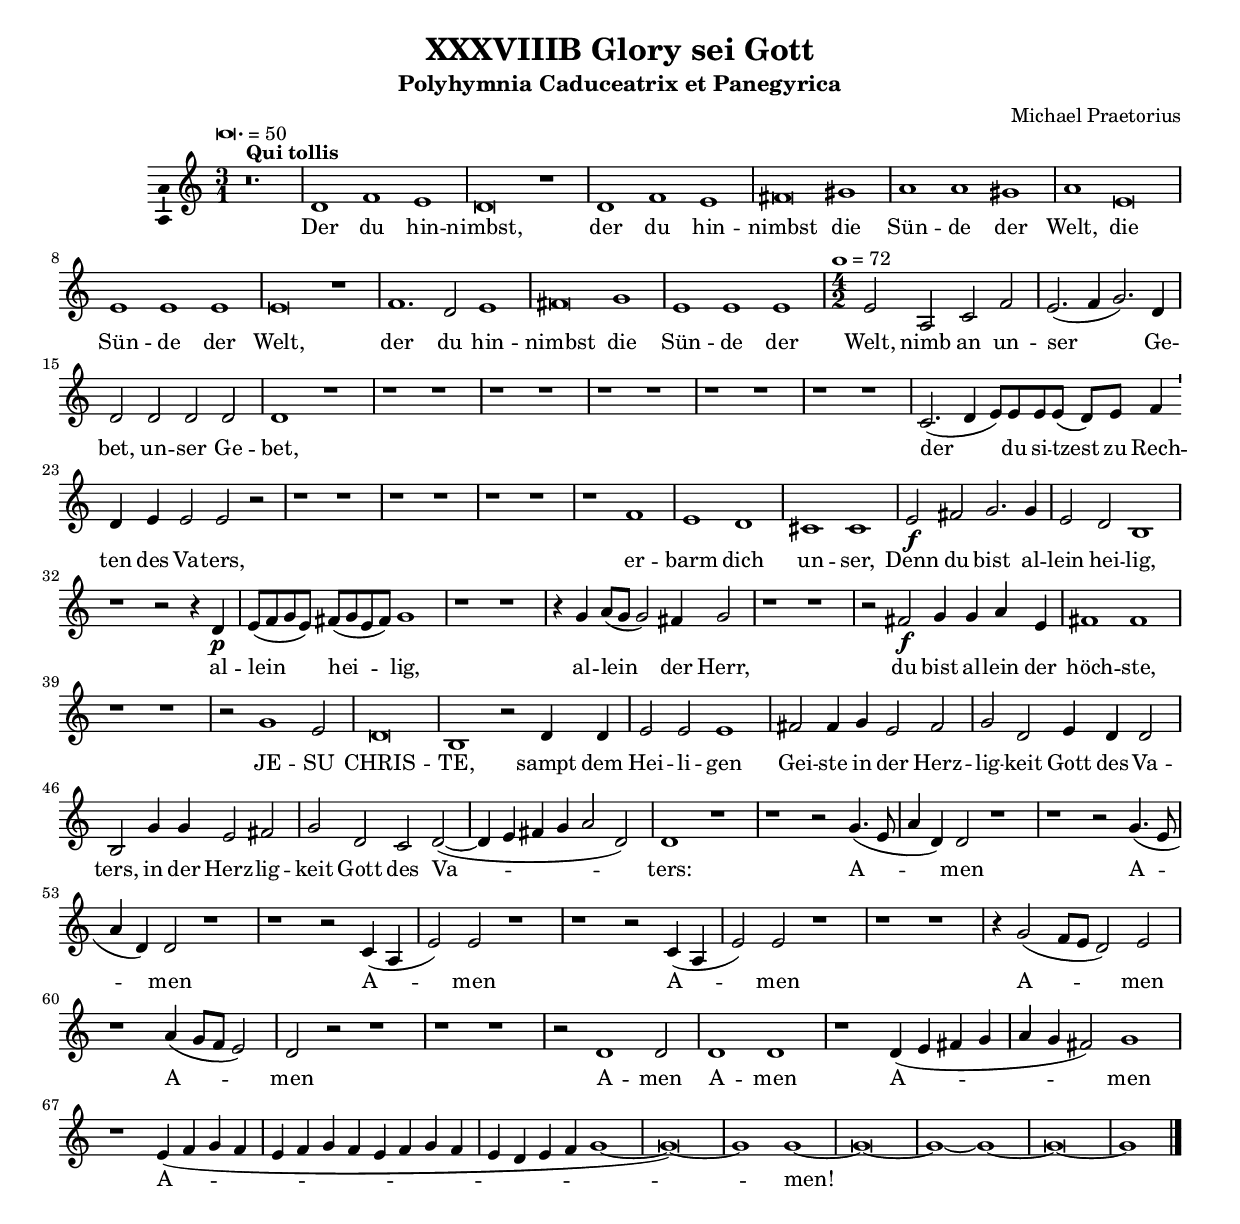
\include "../../../global-settings.ly"
\new Staff <<
  \new Voice = "alto 2" <<
    \global
{
  \clef "treble"
  % pg 3 ln 3
  r\breve.^\markup {\bold {"Qui tollis"}} d'1 f' e' d'\breve r1 d'1 f' e' fis'\breve gis'1 a' a' gis' a' e'\breve e'1 e' e' e'\breve r1
  f'1. d'2 e'1 fis'\breve g'1 e' e' e' \duple e'2 a c' f' e'2.( f'4 g'2.) d'4 d'2 d' d' d' d'1 r1 r r r r r r r r r r c'2.( d'4
  e'8) e' e' e'( d') e' f'4 \i d' e' e'2 e' r2 r1 r r r r r r f'1 e' d' cis' cis' \l e'2\f fis' g'2. g'4 e'2 d' b1
  r1 r2 r4 d'4\p e'8( f' g' e') fis'( g' e' fis') g'1 r1 r r4 g'4 a'8( g' g'2) fis'4 g'2 r1 r r2 fis'2\f g'4 g' a' e' fis'1 fis'
  r1 r r2 g'1 e'2 d'\breve b1 r2 d'4 d' e'2 e' e'1 fis'2 fis'4 g' e'2 fis' g' d' e'4 d' d'2 b g'4 g' e'2 fis'
  g' d' c' d'2.( e'4 fis' g' a'2 d') d'1 r1 r r2 g'4.( e'8 a'4 d') d'2 r1 r r2 g'4.( e'8 a'4 d') d'2 r1 r r2 c'4( a e'2) e' r1
  r1 r2 c'4( a e'2) e' r1 r r r4 g'2( f'8 e' d'2) e' r1 a'4( g'8 f' e'2) d' r2 r1 r r r2 d'1 d'2 d'1 d' r1 d'4( e' fis' g' a' g' fis'2) g'1 r1
  e'4( f' g' f' e' f' g' f' e' f' g' f' e' d' e' f' g'1~ g'\breve.) g'\longa~ g' \bar "|."
}
>>
\new Lyrics \lyricsto "alto 2" {
 Der du hin -- nimbst, der du hin -- nimbst die Sün -- de der Welt, die Sün -- de der Welt,
 der du hin -- nimbst die Sün -- de der Welt, nimb an un -- ser Ge -- bet, un -- ser Ge -- bet, der
 du si -- tzest zu Rech -- ten des Va -- ters, er -- barm dich un -- ser, Denn du bist al -- lein hei -- lig,
 al -- lein hei -- lig, al -- lein der Herr, du bist al -- lein  der höch -- ste,
 JE -- SU CHRIS -- TE, sampt dem Hei -- li -- gen Gei -- ste in der Herz -- lig -- keit Gott des Va -- ters, in der Herz -- lig --
 keit Gott des Va -- ters: A -- men A -- men A -- men
 A -- men A -- men A -- men A -- men A -- men A -- men
 A -- men!
}
>>
